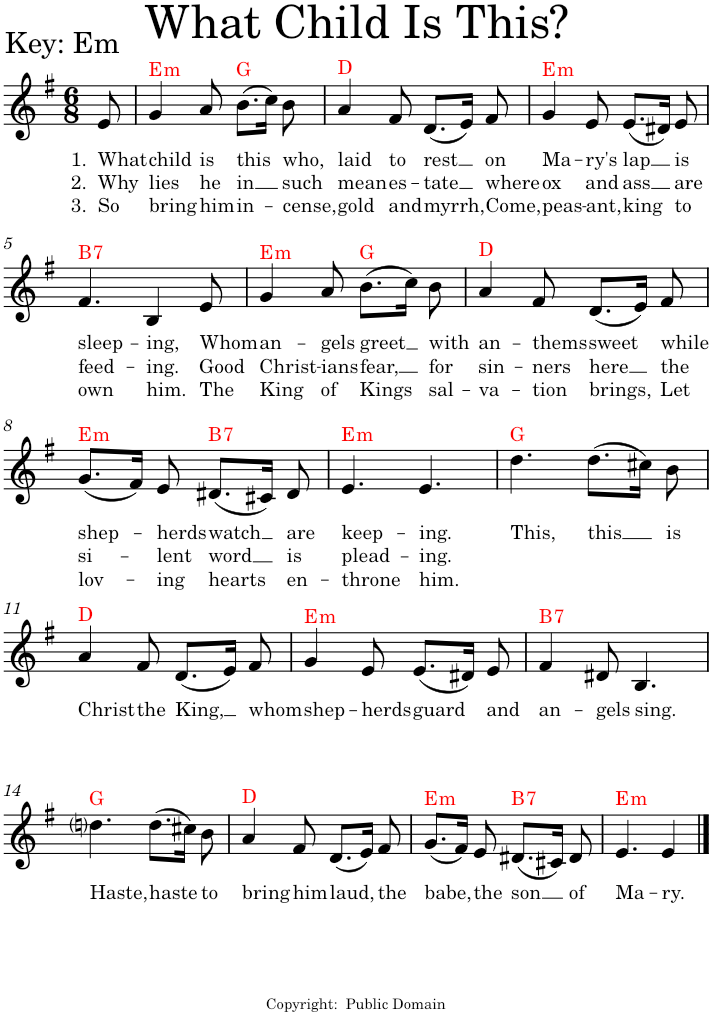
**kern	**text	**text	**text	**harte
*part1	*part1	*part1	*part1	*part1
*staff1	*staff1	*staff1	*staff1	*
*I"Soprano	*	*	*	*
*clefG2	*	*	*	*
*k[f#]	*	*	*	*
*M6/8	*	*	*	*
=1	=1	=1	=1	=1
!	!LO:LY:b	!LO:LY:b	!LO:LY:b	!
8e/	1. What	2. Why	3. So	.
=2	=2	=2	=2	=2
!	!LO:LY:b	!LO:LY:b	!LO:LY:b	!LO:H:kt=m
4g/	child	lies	bring	E:min
!	!LO:LY:b	!LO:LY:b	!LO:LY:b	!
8a/	is	he	him	.
!	!LO:LY:b	!LO:LY:b	!LO:LY:b	!
(8.b\L	this	in	in-	G:maj
16cc\Jk)	.	.	.	.
!	!LO:LY:b	!LO:LY:b	!LO:LY:b	!
8b\	who,	such	-cense,	.
=3	=3	=3	=3	=3
!	!LO:LY:b	!LO:LY:b	!LO:LY:b	!
4a/	laid	mean	gold	D:maj
!	!LO:LY:b	!LO:LY:b	!LO:LY:b	!
8f#/	to	es-	and	.
!	!LO:LY:b	!LO:LY:b	!LO:LY:b	!
(8.d/L	rest	-tate	myrrh,	.
16e/Jk)	.	.	.	.
!	!LO:LY:b	!LO:LY:b	!LO:LY:b	!
8f#/	on	where	Come,	.
=4	=4	=4	=4	=4
!	!LO:LY:b	!LO:LY:b	!LO:LY:b	!LO:H:kt=m
4g/	Ma-	ox	peas-	E:min
!	!LO:LY:b	!LO:LY:b	!LO:LY:b	!
8e/	-ry's	and	-ant,	.
!	!LO:LY:b	!LO:LY:b	!LO:LY:b	!
(8.e/L	lap	ass	king	.
16d#X/Jk)	.	.	.	.
!	!LO:LY:b	!LO:LY:b	!LO:LY:b	!
8e/	is	are	to	.
!!LO:LB:g=z
=5	=5	=5	=5	=5
!	!LO:LY:b	!LO:LY:b	!LO:LY:b	!LO:H:kt=7
4.f#/	sleep-	feed-	own	B:7
!	!LO:LY:b	!LO:LY:b	!LO:LY:b	!
4B/	-ing,	-ing.	him.	.
!	!LO:LY:b	!LO:LY:b	!LO:LY:b	!
8e/	Whom	Good	The	.
=6	=6	=6	=6	=6
!	!LO:LY:b	!LO:LY:b	!LO:LY:b	!LO:H:kt=m
4g/	an-	Christ-	King	E:min
!	!LO:LY:b	!LO:LY:b	!LO:LY:b	!
8a/	-gels	-ians	of	.
!	!LO:LY:b	!LO:LY:b	!LO:LY:b	!
(8.b\L	greet	fear,	Kings	G:maj
16cc\Jk)	.	.	.	.
!	!LO:LY:b	!LO:LY:b	!LO:LY:b	!
8b\	with	for	sal-	.
=7	=7	=7	=7	=7
!	!LO:LY:b	!LO:LY:b	!LO:LY:b	!
4a/	an-	sin-	-va-	D:maj
!	!LO:LY:b	!LO:LY:b	!LO:LY:b	!
8f#/	-thems	-ners	-tion	.
!	!LO:LY:b	!LO:LY:b	!LO:LY:b	!
(8.d/L	sweet	here	brings,	.
16e/Jk)	.	.	.	.
!	!LO:LY:b	!LO:LY:b	!LO:LY:b	!
8f#/	while	the	Let	.
!!LO:LB:g=z
=8	=8	=8	=8	=8
!	!LO:LY:b	!LO:LY:b	!LO:LY:b	!LO:H:kt=m
(8.g/L	shep-	si-	lov-	E:min
16f#/Jk)	.	.	.	.
!	!LO:LY:b	!LO:LY:b	!LO:LY:b	!
8e/	-herds	-lent	-ing	.
!	!LO:LY:b	!LO:LY:b	!LO:LY:b	!LO:H:kt=7
(8.d#X/L	watch	word	hearts	B:7
16c#X/Jk)	.	.	.	.
!	!LO:LY:b	!LO:LY:b	!LO:LY:b	!
8d#/	are	is	en-	.
=9	=9	=9	=9	=9
!	!LO:LY:b	!LO:LY:b	!LO:LY:b	!LO:H:kt=m
4.e/	keep-	plead-	-throne	E:min
!	!LO:LY:b	!LO:LY:b	!LO:LY:b	!
4.e/	-ing.	-ing.	him.	.
=10	=10	=10	=10	=10
!	!LO:LY:b	!	!	!
4.dd\	This,	.	.	G:maj
!	!LO:LY:b	!	!	!
(8.dd\L	this	.	.	.
16cc#X\Jk)	.	.	.	.
!	!LO:LY:b	!	!	!
8b\	is	.	.	.
!!LO:LB:g=z
=11	=11	=11	=11	=11
!	!LO:LY:b	!	!	!
4a/	Christ	.	.	D:maj
!	!LO:LY:b	!	!	!
8f#/	the	.	.	.
!	!LO:LY:b	!	!	!
(8.d/L	King,	.	.	.
16e/Jk)	.	.	.	.
!	!LO:LY:b	!	!	!
8f#/	whom	.	.	.
=12	=12	=12	=12	=12
!	!LO:LY:b	!	!	!LO:H:kt=m
4g/	shep-	.	.	E:min
!	!LO:LY:b	!	!	!
8e/	-herds	.	.	.
!	!LO:LY:b	!	!	!
(8.e/L	guard	.	.	.
16d#X/Jk)	.	.	.	.
!	!LO:LY:b	!	!	!
8e/	and	.	.	.
=13	=13	=13	=13	=13
!	!LO:LY:b	!	!	!LO:H:kt=7
4f#/	an-	.	.	B:7
!	!LO:LY:b	!	!	!
8d#X/	-gels	.	.	.
!	!LO:LY:b	!	!	!
4.B/	sing.	.	.	.
!!LO:LB:g=z
=14	=14	=14	=14	=14
!	!LO:LY:b	!	!	!
4.ddni\	Haste,	.	.	G:maj
!	!LO:LY:b	!	!	!
(8.dd\L	haste	.	.	.
16cc#X\Jk)	.	.	.	.
!	!LO:LY:b	!	!	!
8b\	to	.	.	.
=15	=15	=15	=15	=15
!	!LO:LY:b	!	!	!
4a/	bring	.	.	D:maj
!	!LO:LY:b	!	!	!
8f#/	him	.	.	.
!	!LO:LY:b	!	!	!
(8.d/L	laud,	.	.	.
16e/Jk)	.	.	.	.
!	!LO:LY:b	!	!	!
8f#/	the	.	.	.
=16	=16	=16	=16	=16
!	!LO:LY:b	!	!	!LO:H:kt=m
(8.g/L	babe,	.	.	E:min
16f#/Jk)	.	.	.	.
!	!LO:LY:b	!	!	!
8e/	the	.	.	.
!	!LO:LY:b	!	!	!LO:H:kt=7
(8.d#X/L	son	.	.	B:7
16c#X/Jk)	.	.	.	.
!	!LO:LY:b	!	!	!
8d#/	of	.	.	.
=17	=17	=17	=17	=17
!	!LO:LY:b	!	!	!LO:H:kt=m
4.e/	Ma-	.	.	E:min
!	!LO:LY:b	!	!	!
4e/	-ry.	.	.	.
==	==	==	==	==
*-	*-	*-	*-	*-
